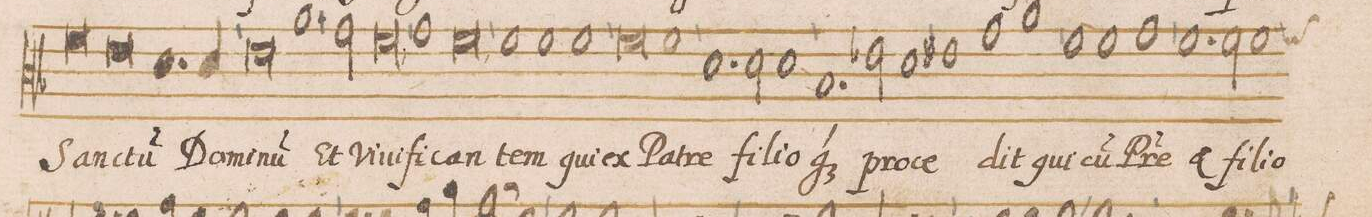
**kern	**text	**text
*I"DISCANTVS	*	*
*clefC3	*	*
*k[b-]	*	*
*met(C|)	*	*
*M3/1	*	*
0f\	San-	.
0e\	-ctu(m)	.
=138-	=138-	=138-
1.d\	Do-	.
2d/	-mi-	.
*Xcol	*	*
=139-	=139-	=139-
0e\	-nu(m)	.
1.a\	Et	.
=140-	=140-	=140-
2g\	vi-	.
0f\	-ui-	.
=141-	=141-	=141-
1g\	-fi-	.
0f\	-can-	.
=142-	=142-	=142-
1f\	-tem	.
1f\	qui	.
1f\	ex	.
=143-	=143-	=143-
0f\	Pa-	.
1f\	-tre	.
=144-	=144-	=144-
1.d\	fi-	.
2d\	-li-	.
1d\	-o-	.
=145-	=145-	=145-
1.B-/	-que	.
2e-X\	pro-	.
1d\	-ce-	.
=146-	=146-	=146-
1en\	-dit	.
1g\	qui	.
1a\	cu(m)	.
=147-	=147-	=147-
1f\	P(a-	.
1f\	-t)re	.
1g\	et	.
=148-	=148-	=148-
1.f\	fi-	.
2f\	-li-	.
1f\	-o	.
*-	*-	*-
